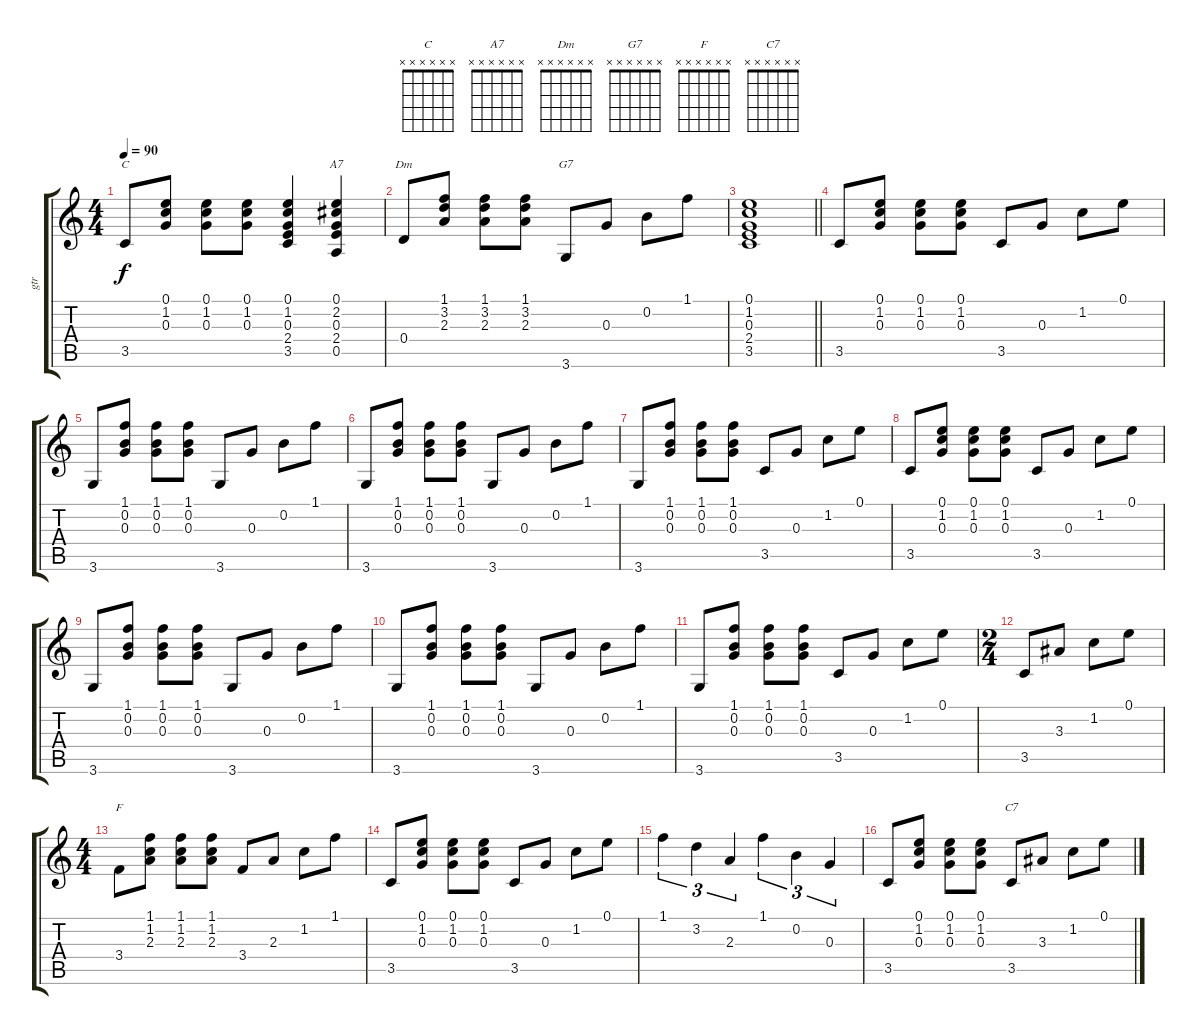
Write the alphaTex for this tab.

\track ("gtr" "gtr") {instrument acousticguitarnylon}
\staff {score tabs}
\tuning (E4 B3 G3 D3 A2 E2) {hide}
\chord ("C" x x x x x x)
\chord ("A7" x x x x x x)
\chord ("Dm" x x x x x x)
\chord ("G7" x x x x x x)
\chord ("F" x x x x x x)
\chord ("C7" x x x x x x)
\ts (4 4)
\tempo 90
\clef g2
\ks c
3.5.8{ch "C" dy f} (0.1 1.2 0.3).8 (0.1 1.2 0.3).8 (0.1 1.2 0.3).8 (0.1 1.2 0.3 2.4 3.5).4 (0.1 2.2 0.3 2.4 0.5).4{ch "A7"} |
0.4.8{ch "Dm"} (1.1 3.2 2.3).8 (1.1 3.2 2.3).8 (1.1 3.2 2.3).8 3.6.8{ch "G7"} 0.3.8 0.2.8 1.1.8 |
\barLineRight lightlight
(0.1 1.2 0.3 2.4 3.5).1 |
3.5.8 (0.1 1.2 0.3).8 (0.1 1.2 0.3).8 (0.1 1.2 0.3).8 3.5.8 0.3.8 1.2.8 0.1.8 |
3.6.8 (1.1 0.2 0.3).8 (1.1 0.2 0.3).8 (1.1 0.2 0.3).8 3.6.8 0.3.8 0.2.8 1.1.8 |
3.6.8 (1.1 0.2 0.3).8 (1.1 0.2 0.3).8 (1.1 0.2 0.3).8 3.6.8 0.3.8 0.2.8 1.1.8 |
3.6.8 (1.1 0.2 0.3).8 (1.1 0.2 0.3).8 (1.1 0.2 0.3).8 3.5.8 0.3.8 1.2.8 0.1.8 |
3.5.8 (0.1 1.2 0.3).8 (0.1 1.2 0.3).8 (0.1 1.2 0.3).8 3.5.8 0.3.8 1.2.8 0.1.8 |
3.6.8 (1.1 0.2 0.3).8 (1.1 0.2 0.3).8 (1.1 0.2 0.3).8 3.6.8 0.3.8 0.2.8 1.1.8 |
3.6.8 (1.1 0.2 0.3).8 (1.1 0.2 0.3).8 (1.1 0.2 0.3).8 3.6.8 0.3.8 0.2.8 1.1.8 |
3.6.8 (1.1 0.2 0.3).8 (1.1 0.2 0.3).8 (1.1 0.2 0.3).8 3.5.8 0.3.8 1.2.8 0.1.8 |
\ts (2 4)
3.5.8 3.3.8 1.2.8 0.1.8 |
\ts (4 4)
3.4.8{ch "F"} (1.1 1.2 2.3).8 (1.1 1.2 2.3).8 (1.1 1.2 2.3).8 3.4.8 2.3.8 1.2.8 1.1.8 |
3.5.8 (0.1 1.2 0.3).8 (0.1 1.2 0.3).8 (0.1 1.2 0.3).8 3.5.8 0.3.8 1.2.8 0.1.8 |
1.1.4{tu (3 2)} 3.2.4{tu (3 2)} 2.3.4{tu (3 2)} 1.1.4{tu (3 2)} 0.2.4{tu (3 2)} 0.3.4{tu (3 2)} |
3.5.8 (0.1 1.2 0.3).8 (0.1 1.2 0.3).8 (0.1 1.2 0.3).8 3.5.8{ch "C7"} 3.3.8 1.2.8 0.1.8
